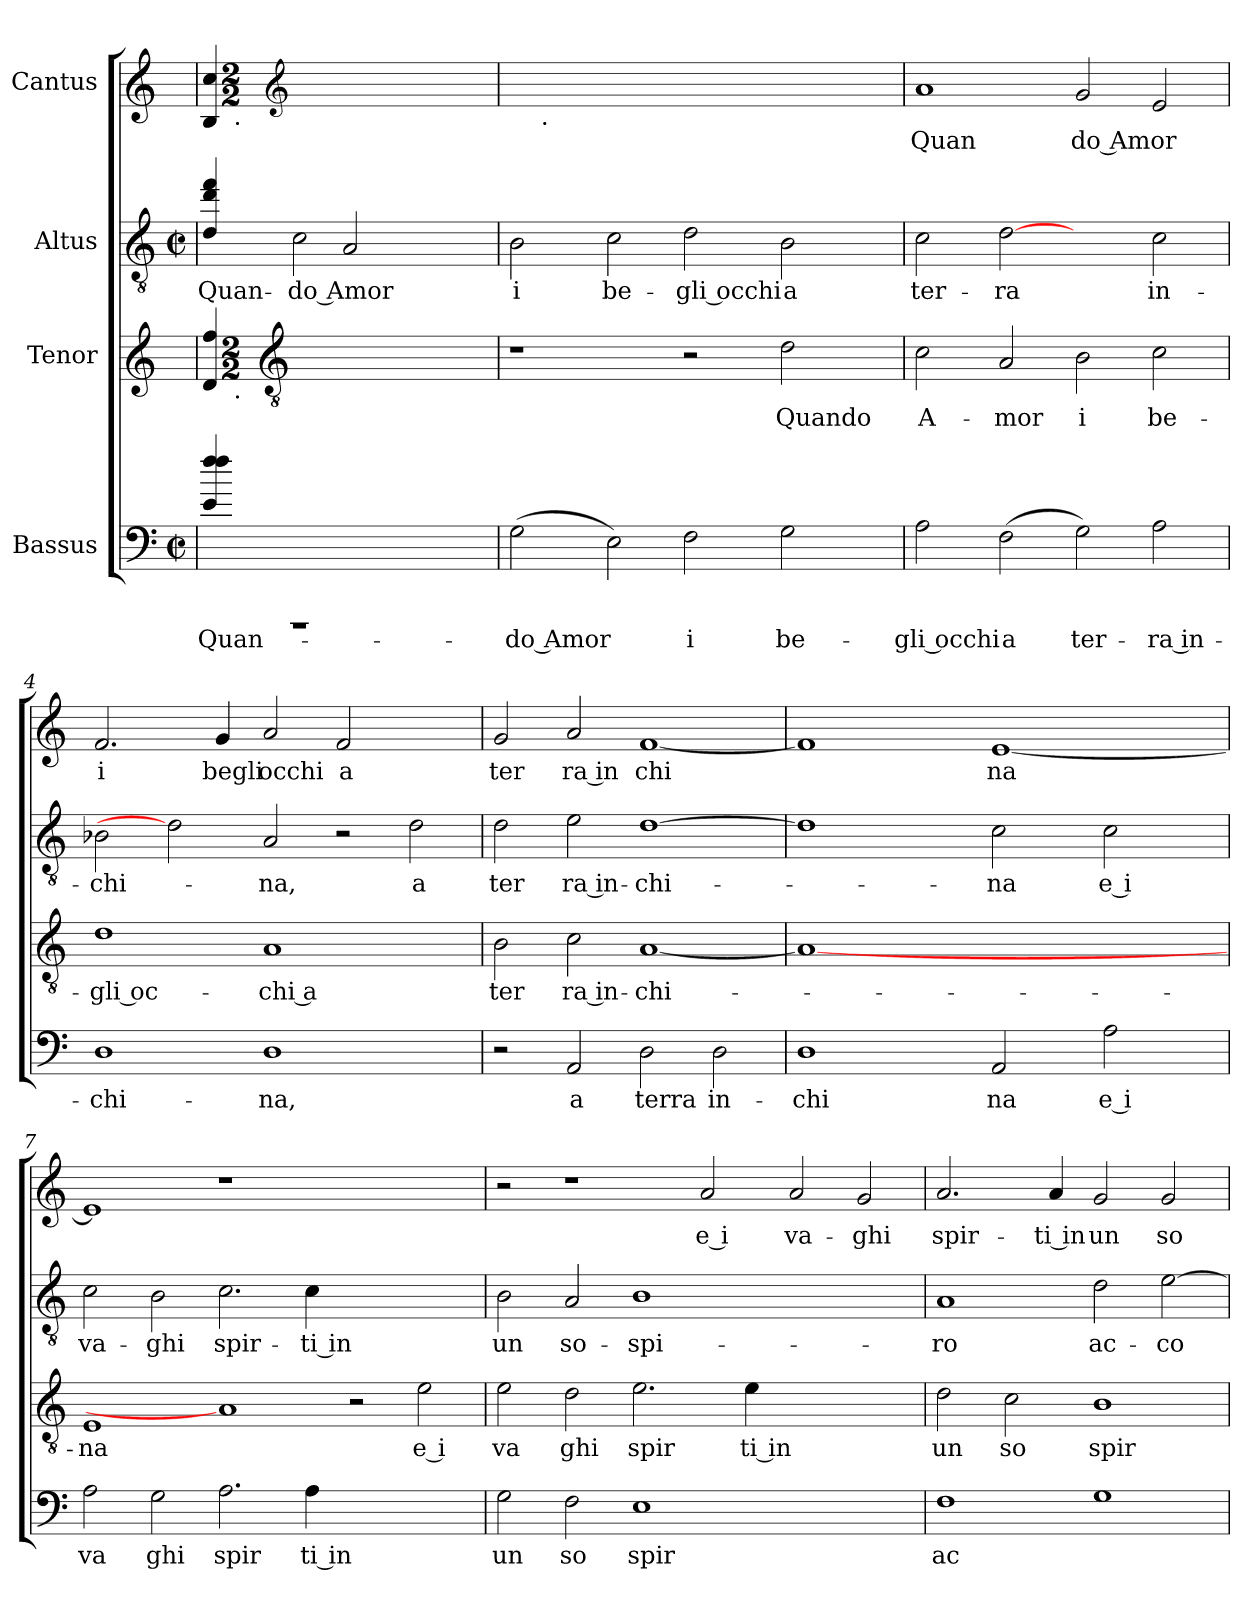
**kern	**text	**kern	**text	**kern	**text	**kern	**text
*part4	*part4	*part3	*part3	*part2	*part2	*part1	*part1
*staff4	*staff4	*staff3	*staff3	*staff2	*staff2	*staff1	*staff1
*I"Bassus	*	*I"Tenor	*	*I"Altus	*	*I"Cantus	*
!!LO:PB:g=z
*stria5	*	*stria5	*	*stria5	*	*stria5	*
*clefF4	*	*	*	*clefGv2	*	*	*
*M2/2	*	*	*	*M2/2	*	*	*
*met(c|)	*	*	*	*met(c|)	*	*	*
=1	=1!	=1	=1!	=1	=1!	=1!	=1!
!	!LO:LY:b:cj	!	!	!	!LO:LY:b:cj	!	!
*	*	*^	*	*	*	*^	*
4ff/ 4e/ 4ff	Quan-	4ff/ 4d/	16..ryy	.	4ff/ 4d/ 4dd	Quan-	4cc/ 4B/	16..ryy	.
!	!	!	!	!	!	!	!	!LO:TX:b:t=.	!
!	!	!	!LO:TX:b:t=.	!	!	!	!	!	!
.	.	.	1ryy	.	.	.	.	1ryy	.
*	*	*clefGv2	*	*	*	*	*clefG2	*	*
*	*	*M2/2	*	*	*	*	*M2/2	*	*
*	*	*met(c|)	*	*	*	*	*met(c|)	*	*
!LO:N:vis=1	!	!	!	!	!LO:N:vis=2	!LO:LY:b:rj	!	!	!
1rEEE	.	1ryy	.	.	4c\	-do Amor	1ryy	.	.
!	!	!	!	!	!LO:N:vis=2	!	!	!	!
.	.	.	.	.	4A/	.	.	.	.
.	.	.	.	.	2ryy	.	.	.	.
.	.	.	8ryy	.	.	.	.	8ryy	.
.	.	.	64ryy	.	.	.	.	64ryy	.
=2	=2	=2	=2	=2	=2	=2	=2	=2	=2
!	!LO:LY:b:rj	!	!	!	!	!LO:LY:b:cj	!	!	!
*	*	*v	*v	*	*	*	*v	*v	*
(<2G\	-do Amor	1r	.	2B\	i	16..ryy	.
!	!	!	!	!	!	!LO:TX:b:t=.	!
.	.	.	.	.	.	1ryy	.
!	!	!	!	!	!LO:LY:b:cj	!	!
2E\)	.	.	.	2c\	be-	.	.
!	!LO:LY:b:cj	!	!	!	!LO:LY:b:rj	!	!
2F\	i	2r	.	2d\	-gli occhi	.	.
.	.	.	.	.	.	2ryy	.
!	!LO:LY:b:cj	!	!LO:LY:b:cj	!	!LO:LY:b	!	!
2G\	be-	2d\	Quando	2B\	a	.	.
.	.	.	.	.	.	4ryy	.
.	.	.	.	.	.	8ryy	.
.	.	.	.	.	.	64ryy	.
=3	=3	=3	=3	=3	=3	=3	=3
!	!LO:LY:b:rj	!	!LO:LY:b	!	!LO:LY:b:cj	!	!LO:LY:b:cj
2A\	-gli occhi	2c\	A-	2c\	ter-	1a	Quan
!	!LO:LY:b	!	!LO:LY:b:cj	!	!LO:LY:b:cj	!	!
(<2F\	a	2A/	-mor	[2d	-ra	.	.
!	!LO:LY:b:cj	!	!LO:LY:b:cj	!	!	!	!LO:LY:b:rj
2G\)	ter-	2B\	i	2ryy	.	2g/	do Amor
!	!LO:LY:b:rj	!	!LO:LY:b:cj	!	!LO:LY:b:cj	!	!
2A\	-ra in-	2c\	be-	2c\	in-	2e/	.
=4	=4	=4	=4	=4	=4	=4	=4
!	!LO:LY:b:cj	!	!LO:LY:b:rj	!	!LO:LY:b:cj	!	!LO:LY:b:cj
1D	-chi-	1d	-gli oc-	2B-X\	-chi-	2.f/	i
.	.	.	.	2d]	.	.	.
!	!	!	!	!	!	!	!LO:LY:b
.	.	.	.	.	.	4g/	begli
!	!LO:LY:b:cj	!	!LO:LY:b:rj	!	!LO:LY:b:cj	!	!LO:LY:b
1D	-na,	1A	-chi a	2A/	-na,	2a/	occhi
!	!	!	!	!	!	!	!LO:LY:b
.	.	.	.	2r	.	2f/	a
!	!	!	!	!	!LO:LY:b:cj	!	!
2ryy	.	2ryy	.	2d\	a	2ryy	.
=5	=5	=5	=5	=5	=5	=5	=5
!	!	!	!LO:LY:b:cj	!	!LO:LY:b:cj	!	!LO:LY:b:cj
2r	.	2B\	ter	2d\	ter	2g/	ter
!	!LO:LY:b:cj	!	!LO:LY:b:rj	!	!LO:LY:b:rj	!	!LO:LY:b:rj
2AA/	a	2c\	ra in-	2e\	ra in-	2a/	ra in
!	!LO:LY:b:cj	!	!LO:LY:b:cj	!	!LO:LY:b:cj	!	!LO:LY:b:cj
2D\	terra	[>1A	-chi-	[<1d	-chi-	[>1f	chi
!	!LO:LY:b	!	!	!	!	!	!
2D\	in-	.	.	.	.	.	.
!!LO:LB:g=z
=6	=6	=6	=6	=6	=6	=6	=6
!	!LO:LY:b:cj	!	!	!	!	!	!
*	*	*^	*	*^	*	*^	*
1D	-chi	1A_	4ryy	.	1d]	8ryy	.	1f]	4ryy	.
.	.	.	.	.	.	32.ryy	.	.	.	.
.	.	.	.	.	.	1ryy	.	.	.	.
.	.	.	8ryy	.	.	.	.	.	1..ryy	.
.	.	.	64ryy	.	.	.	.	.	.	.
.	.	.	1ryy	.	.	.	.	.	.	.
!	!LO:LY:b:cj	!	!	!	!	!	!LO:LY:b:cj	!	!	!LO:LY:b:cj
2AA/	na	1ryy	.	.	2c\	.	-na	[<1e	.	na
.	.	.	.	.	.	2ryy	.	.	.	.
.	.	.	2ryy	.	.	.	.	.	.	.
!	!LO:LY:b:rj	!	!	!	!	!	!LO:LY:b:rj	!	!	!
2A\	e i	.	.	.	2c\	.	e i	.	.	.
.	.	.	.	.	.	4ryy	.	.	.	.
.	.	.	16..ryy	.	.	.	.	.	.	.
.	.	.	.	.	.	16ryy	.	.	.	.
.	.	.	.	.	.	64ryy	.	.	.	.
=7	=7	=7	=7	=7	=7	=7	=7	=7	=7	=7
!	!LO:LY:b:cj	!	!	!LO:LY:b:cj	!	!	!LO:LY:b:cj	!	!	!
*	*	*v	*v	*	*	*	*	*v	*v	*
*	*	*	*	*v	*v	*	*	*
2A\	va	1E	-na	2c\	va-	1e]	.
!	!LO:LY:b:cj	!	!	!	!LO:LY:b:cj	!	!
2G\	ghi	.	.	2B\	-ghi	.	.
!	!LO:LY:b:cj	!	!	!	!LO:LY:b:cj	!	!
2.A\	spir	1A]	.	2.c\	spir-	1r	.
!	!LO:LY:b:rj	!	!	!	!LO:LY:b:rj	!	!
4A\)	ti in	.	.	4c\	-ti in	.	.
1ryy	.	2r	.	1ryy	.	1ryy	.
!	!	!	!LO:LY:b:rj	!	!	!	!
.	.	(<2e\	e i	.	.	.	.
=8	=8	=8	=8	=8	=8	=8	=8
!	!LO:LY:b:cj	!	!LO:LY:b:cj	!	!LO:LY:b:cj	!	!
2G\	un	2e\	va	2B\	un	2r	.
!	!LO:LY:b:cj	!	!LO:LY:b:cj	!	!LO:LY:b:cj	!	!
2F\	so	2d\	ghi	2A/	so-	1r	.
!	!LO:LY:b:cj	!	!LO:LY:b:cj	!	!LO:LY:b:cj	!	!
1E	spir	2.e\	spir	1B	-spi-	.	.
!	!	!	!	!	!	!	!LO:LY:b:rj
.	.	.	.	.	.	2a/	e i
!	!	!	!LO:LY:b:rj	!	!	!	!
.	.	4e\	ti in	.	.	.	.
!	!	!	!	!	!	!	!LO:LY:b:cj
1ryy	.	1ryy	.	1ryy	.	2a/	va-
!	!	!	!	!	!	!	!LO:LY:b:cj
.	.	.	.	.	.	2g/	-ghi
=9	=9	=9	=9	=9	=9	=9	=9
!	!LO:LY:b:cj	!	!LO:LY:b:cj	!	!LO:LY:b:cj	!	!LO:LY:b:cj
1F	ac	2d\	un	1A	-ro	2.a/	spir-
!	!	!	!LO:LY:b:cj	!	!	!	!
.	.	2c\	so	.	.	.	.
!	!	!	!	!	!	!	!LO:LY:b:rj
.	.	.	.	.	.	4a/	-ti in
!	!	!	!LO:LY:b:cj	!	!LO:LY:b:cj	!	!LO:LY:b:cj
1G	.	1B	spir	2d\	ac-	2g/	un
!	!	!	!	!	!LO:LY:b:cj	!	!LO:LY:b:cj
.	.	.	.	[>2e\	-co-	2g/	so-
=	=	=	=	=	=	=	=
*-	*-	*-	*-	*-	*-	*-	*-
